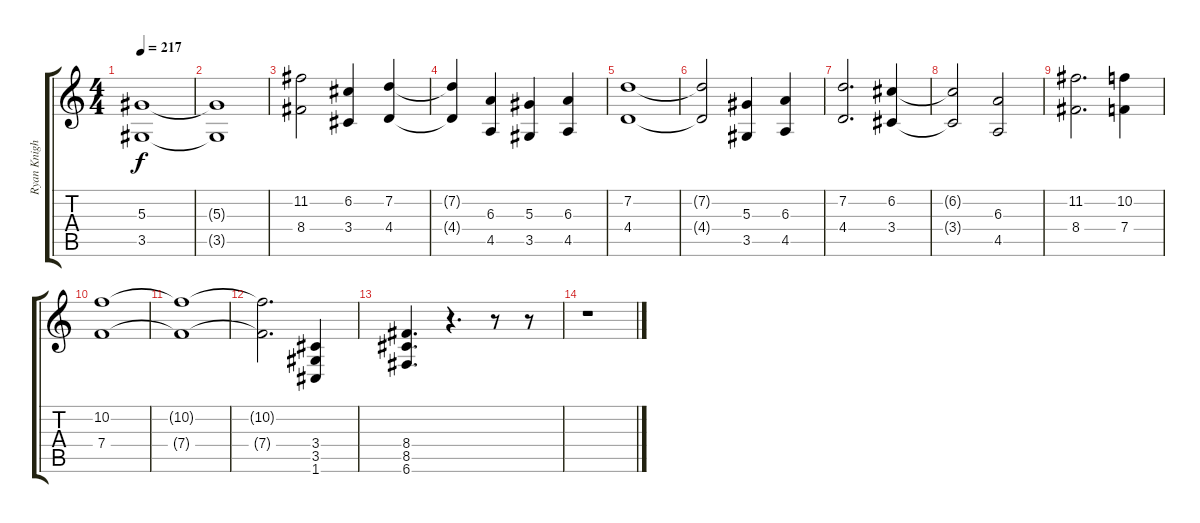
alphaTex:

\track ("Ryan Knight (Lead)" "Ryan Knigh") {instrument distortionguitar}
\staff {score tabs}
\tuning (C4 G3 Eb3 Bb2 F2 C2) {hide}
\ts (4 4)
\tempo 217
\clef g2
\ks c
(5.3 3.5).1{dy f} |
(5.3{t} 3.5{t}).1 |
(11.2 8.4).2 (6.2 3.4).4 (7.2 4.4).4 |
(7.2{t} 4.4{t}).4 (6.3 4.5).4 (5.3 3.5).4 (6.3 4.5).4 |
(7.2 4.4).1 |
(7.2{t} 4.4{t}).2 (5.3 3.5).4 (6.3 4.5).4 |
(7.2 4.4).2{d} (6.2 3.4).4 |
(6.2{t} 3.4{t}).2 (6.3 4.5).2 |
(11.2 8.4).2{d} (10.2 7.4).4 |
(10.2 7.4).1 |
(10.2{t} 7.4{t}).1 |
(10.2{t} 7.4{t}).2{d} (3.4 3.5 1.6).4 |
(8.4 8.5 6.6).4{d} r.4{d} r.8 r.8 |
r.1
